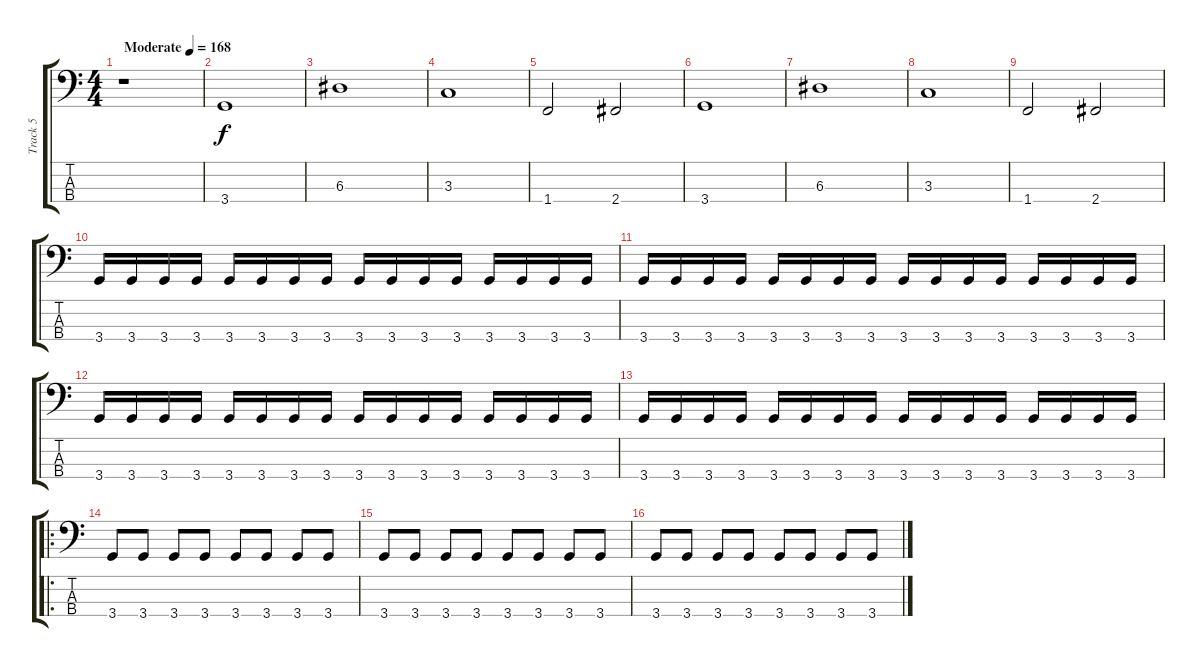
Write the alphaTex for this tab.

\track ("Track 5" "Track 5") {instrument electricbassfinger}
\staff {score tabs}
\tuning (G2 D2 A1 E1) {hide}
\ts (4 4)
\tempo (168 "Moderate")
\clef f4
\ks c
r.1{dy f instrument electricbassfinger} |
3.4.1 |
6.3.1 |
3.3.1 |
1.4.2 2.4.2 |
3.4.1 |
6.3.1 |
3.3.1 |
1.4.2 2.4.2 |
3.4.16 3.4.16 3.4.16 3.4.16 3.4.16 3.4.16 3.4.16 3.4.16 3.4.16 3.4.16 3.4.16 3.4.16 3.4.16 3.4.16 3.4.16 3.4.16 |
3.4.16 3.4.16 3.4.16 3.4.16 3.4.16 3.4.16 3.4.16 3.4.16 3.4.16 3.4.16 3.4.16 3.4.16 3.4.16 3.4.16 3.4.16 3.4.16 |
3.4.16 3.4.16 3.4.16 3.4.16 3.4.16 3.4.16 3.4.16 3.4.16 3.4.16 3.4.16 3.4.16 3.4.16 3.4.16 3.4.16 3.4.16 3.4.16 |
3.4.16 3.4.16 3.4.16 3.4.16 3.4.16 3.4.16 3.4.16 3.4.16 3.4.16 3.4.16 3.4.16 3.4.16 3.4.16 3.4.16 3.4.16 3.4.16 |
\ro
3.4.8 3.4.8 3.4.8 3.4.8 3.4.8 3.4.8 3.4.8 3.4.8 |
3.4.8 3.4.8 3.4.8 3.4.8 3.4.8 3.4.8 3.4.8 3.4.8 |
3.4.8 3.4.8 3.4.8 3.4.8 3.4.8 3.4.8 3.4.8 3.4.8
